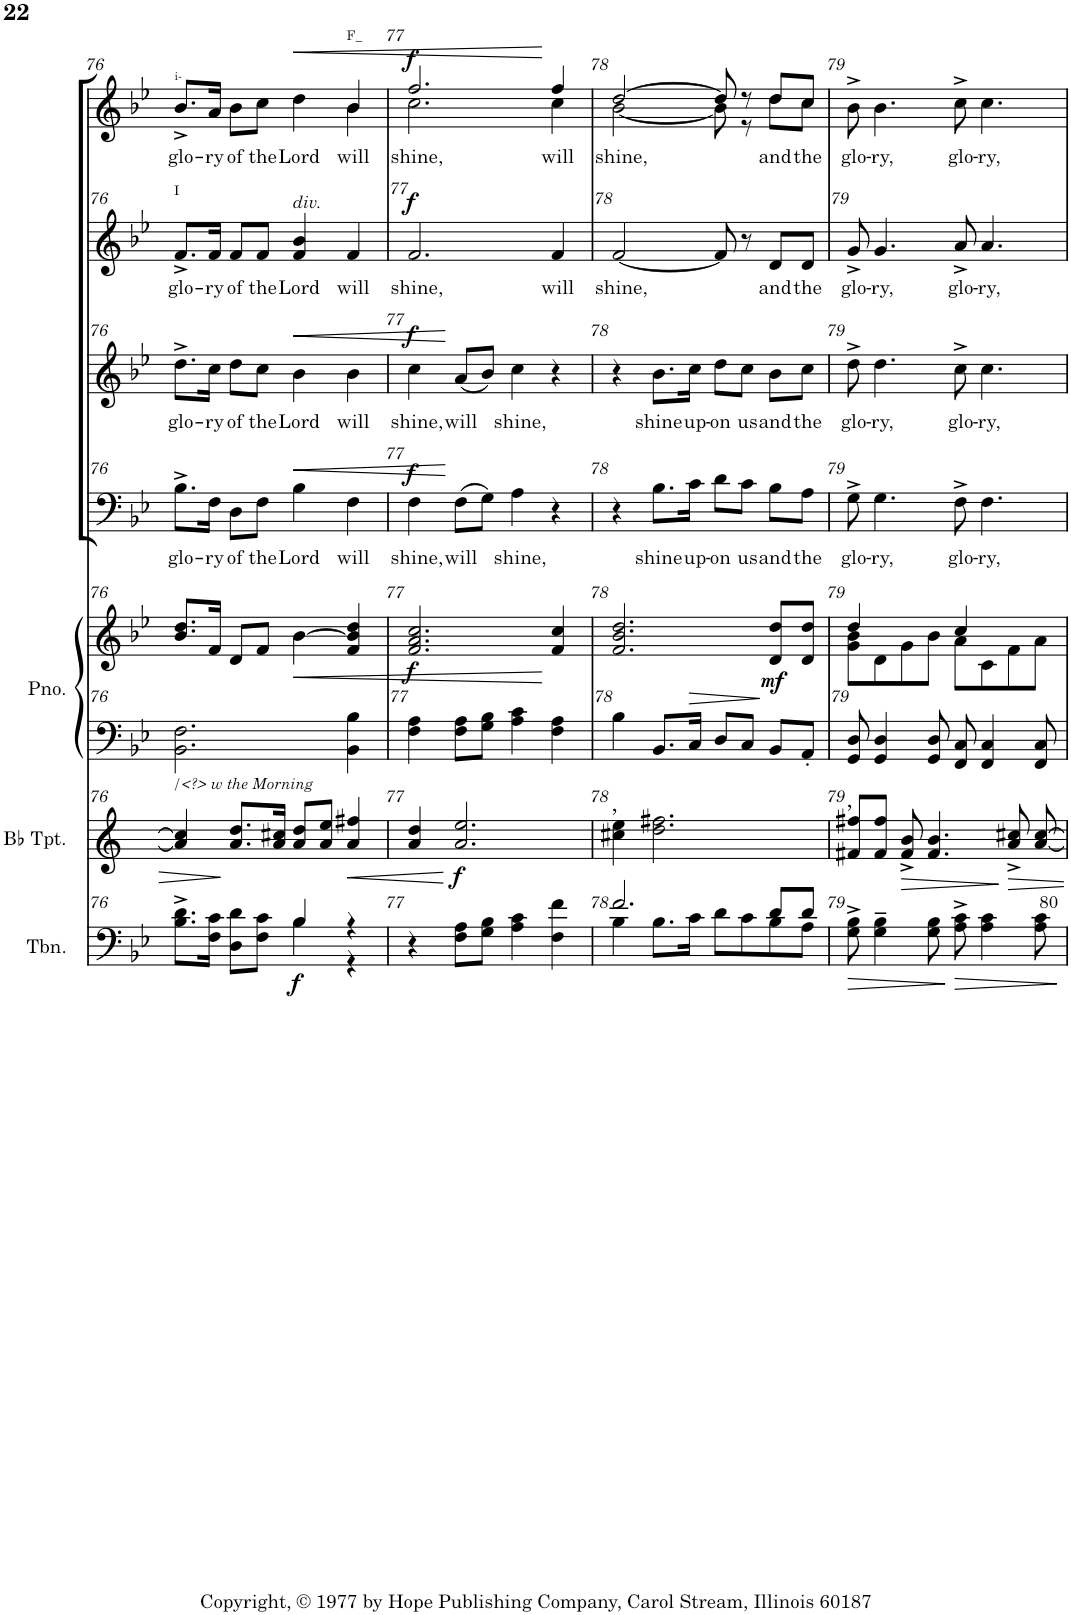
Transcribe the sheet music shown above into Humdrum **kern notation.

**kern	**dynam	**kern	**dynam	**kern	**kern	**dynam	**kern	**text	**dynam	**kern	**text	**dynam	**kern	**text	**dynam	**kern	**text	**dynam
*part7	*part7	*part6	*part6	*part5	*part5	*part5	*part4	*part4	*part4	*part3	*part3	*part3	*part2	*part2	*part2	*part1	*part1	*part1
*staff8	*staff8	*staff7	*staff7	*staff6	*staff5	*staff5/6	*staff4	*staff4	*staff4	*staff3	*staff3	*staff3	*staff2	*staff2	*staff2	*staff1	*staff1	*staff1
*I"Trombone	*	*I"Bb Trumpet	*	*I"Piano	*	*	*I"Bass	*	*	*I"Tenor	*	*	*I"Alto	*	*	*I"Soprano	*	*
*I'Tbn.	*	*I'Bb Tpt.	*	*I'Pno.	*	*	*	*	*	*	*	*	*	*	*	*	*	*
!!LO:PB:g=z
*clefF4	*	*clefG2	*	*clefF4	*clefG2	*	*clefF4	*	*	*clefG2	*	*	*clefG2	*	*	*clefG2	*	*
*	*	*Trd1c2	*	*	*	*	*	*	*	*	*	*	*	*	*	*	*	*
*k[b-e-]	*	*k[]	*	*k[b-e-]	*k[b-e-]	*	*k[b-e-]	*	*	*k[b-e-]	*	*	*k[b-e-]	*	*	*k[b-e-]	*	*
*M4/4	*	*M4/4	*	*M4/4	*M4/4	*	*M4/4	*	*	*M4/4	*	*	*M4/4	*	*	*M4/4	*	*
*met(c)	*	*met(c)	*	*met(c)	*met(c)	*	*met(c)	*	*	*met(c)	*	*	*met(c)	*	*	*met(c)	*	*
=76	=76	=76	=76	=76	=76	=76	=76	=76	=76	=76	=76	=76	=76	=76	=76	=76	=76	=76
*^	*	*^	*	*	*^	*	*	*	*	*	*	*	*	*	*	*	*	*
!	!	!	!	!	!	!	!	!	!	!	!	!	!	!	!	!	!	!	!LO:TX:b:t=I	!	!
!	!	!	!	!	!	!	!	!	!	!	!	!	!	!	!	!	!	!	!LO:TX:a:t=i-	!	!
!	!	!	!	!	!	!LO:TX:b:i:t=/<?> w the Morning	!	!	!	!	!	!	!	!	!	!	!	!	!	!	!
!	!	!	!	!	!	!	!	!	!	!	!LO:LY:b	!	!	!LO:LY:b	!	!	!LO:LY:b	!	!	!LO:LY:b	!
*	*	*	*	*	*	*	*	*	*	*	*	*	*	*	*	*	*	*	*^	*	*
8.B-\^ 8.d\^L	2ryy	.	4a/] 4cc#/]	4ryy	.	2.BB-\ 2.F\	8.b-/ 8.dd/L	2ryy	.	8.B-^\L	glo-	.	8.dd^\L	glo-	.	8.f^/L	glo-	.	8.b-^/L	2ryy	glo-	.
!	!	!	!	!	!	!	!	!	!	!	!LO:LY:b	!	!	!LO:LY:b	!	!	!LO:LY:b	!	!	!	!LO:LY:b	!
16F\ 16c\Jk	.	.	.	.	.	.	16f/Jk	.	.	16F\Jk	-ry	.	16cc\Jk	-ry	.	16f/Jk	-ry	.	16a/Jk	.	-ry	.
!	!	!	!	!	!	!	!	!	!	!	!LO:LY:b	!	!	!LO:LY:b	!	!	!LO:LY:b	!	!	!	!LO:LY:b	!
8D\ 8d\L	.	.	8.a/ 8.dd/L	2ryy	.	.	8d/L	.	.	8D\L	of	.	8dd\L	of	.	8f/L	of	.	8b-\L	.	of	.
!	!	!	!	!	!	!	!	!	!	!	!LO:LY:b	!	!	!LO:LY:b	!	!	!LO:LY:b	!	!	!	!LO:LY:b	!
8F\ 8c\J	.	.	.	.	.	.	8f/J	.	.	8F\J	the	.	8cc\J	the	.	8f/J	the	.	8cc\J	.	the	.
.	.	.	16a/ 16cc#X/Jk	.	.	.	.	.	.	.	.	.	.	.	.	.	.	.	.	.	.	.
!	!	!	!	!	!	!	!	!	!	!	!	!	!	!	!	!LO:TX:a:i:t=div.	!	!	!	!	!	!
!	!	!LO:DY:b	!	!	!	!	!	!	!LO:HP:b	!	!LO:LY:b	!	!	!LO:LY:b	!	!	!LO:LY:b	!	!	!	!LO:LY:b	!
4B-/	4B-\	f	8a/ 8dd/L	.	.	.	[4b-\	2ryy	<	4B-\	Lord	.	4b-\	Lord	.	4f/ 4b-/	Lord	.	4dd\	4ryy	Lord	.
.	.	.	8a/ 8ee/J	.	.	.	.	.	.	.	.	.	.	.	.	.	.	.	.	.	.	.
!	!	!	!	!	!	!	!	!	!	!	!	!	!	!	!	!	!	!	!LO:TX:a:t=F_	!	!	!
!	!	!	!	!	!LO:HP:b	!	!	!	!	!	!LO:LY:b	!	!	!LO:LY:b	!	!	!LO:LY:b	!	!	!	!LO:LY:b	!
4r	4r	.	4a/ 4ff#X/	4ryy	<	4BB-\ 4B-\	4f/ 4b-/] 4dd/	.	.	4F\	will	.	4b-\	will	.	4f/	will	.	4b-/	4b-\	will	.
*	*	*	*	*	*	*	*v	*v	*	*	*	*	*	*	*	*	*	*	*	*	*	*
=77	=77	=77	=77	=77	=77	=77	=77	=77	=77	=77	=77	=77	=77	=77	=77	=77	=77	=77	=77	=77	=77
!	!	!	!	!	!	!	!	!LO:DY:b	!	!LO:LY:b	!LO:DY:a	!	!LO:LY:b	!LO:DY:a	!	!LO:LY:b	!LO:DY:a	!	!	!LO:LY:b	!LO:DY:a
4r	2ryy	.	4a/ 4dd/	4ryy	.	4F\ 4A\	2.f/ 2.a/ 2.cc/	f	4F\	shine,	f	4cc\	shine,	f	2.f/	shine,	f	2.ff/	2.cc\	shine,	f
!	!	!	!	!	!LO:DY:b	!	!	!	!	!LO:LY:b	!	!	!LO:LY:b	!	!	!	!	!	!	!	!
8F\ 8A\L	.	.	2.a/ 2.ee/	2ryy	f	8F\ 8A\L	.	.	(>8F\L	will	.	(8a/L	will	.	.	.	.	.	.	.	.
8G\ 8B-\J	.	.	.	.	.	8G\ 8B-\J	.	.	8G\J)	.	.	8b-/J)	.	.	.	.	.	.	.	.	.
!	!	!	!	!	!	!	!	!	!	!LO:LY:b	!	!	!LO:LY:b	!	!	!	!	!	!	!	!
4A\ 4c\	2ryy	.	.	.	.	4A\ 4c\	.	.	4A\	shine,	.	4cc\	shine,	.	.	.	.	.	.	.	.
!	!	!	!	!	!	!	!	!	!	!	!	!	!	!	!	!LO:LY:b	!	!	!	!LO:LY:b	!
4F\ 4f\	.	.	.	4ryy	.	4F\ 4A\	4f/ 4cc/	.	4r	.	.	4r	.	.	4f/	will	.	4ff/	4cc\	will	.
=78	=78	=78	=78	=78	=78	=78	=78	=78	=78	=78	=78	=78	=78	=78	=78	=78	=78	=78	=78	=78	=78
!	!	!	!LO:TX:a:t=,	!	!	!	!	!	!	!	!	!	!	!	!	!	!	!	!	!	!
!	!	!	!	!	!	!	!	!	!	!	!	!	!	!	!	!LO:LY:b	!	!	!	!LO:LY:b	!
2.f/	4B-\	.	4cc#X\ 4ee\	4ryy	.	4B-\	2.f/ 2.b-/ 2.dd/	.	4r	.	.	4r	.	.	[2f/	shine,	.	[2dd/	[2b-\	shine,	.
!	!	!	!	!	!	!	!	!	!	!LO:LY:b	!	!	!LO:LY:b	!	!	!	!	!	!	!	!
.	8.B-\L	.	2.dd\ 2.ff#X\	2ryy	.	8.BB-/L	.	.	8.B-\L	shine	.	8.b-\L	shine	.	.	.	.	.	.	.	.
!	!	!	!	!	!	!	!	!	!	!LO:LY:b	!	!	!LO:LY:b	!	!	!	!	!	!	!	!
.	16c\Jk	.	.	.	.	16C/Jk	.	.	16c\Jk	up-	.	16cc\Jk	up-	.	.	.	.	.	.	.	.
!	!	!	!	!	!	!	!	!	!	!LO:LY:b	!	!	!LO:LY:b	!	!	!	!	!	!	!	!
.	8d\L	.	.	.	.	8D/L	.	.	8d\L	-on	.	8dd\L	-on	.	8f/]	.	.	8dd/]	8b-\]	.	.
!	!	!	!	!	!	!	!	!	!	!LO:LY:b	!	!	!LO:LY:b	!	!	!	!	!	!	!	!
.	8c\	.	.	.	.	8C/J	.	.	8c\J	us	.	8cc\J	us	.	8r	.	.	8r	8r	.	.
!	!	!	!	!	!	!	!	!LO:DY:n=1:b	!	!LO:LY:b	!	!	!LO:LY:b	!	!	!LO:LY:b	!	!	!	!LO:LY:b	!
8d/L	8B-\	.	.	4ryy	.	8BB-/L	8d/ 8dd/L	[ mf	8B-\L	and	.	8b-\L	and	.	8d/L	and	.	8dd/L	8dd\L	and	.
!	!	!	!	!	!	!	!	!	!	!LO:LY:b	!	!	!LO:LY:b	!	!	!LO:LY:b	!	!	!	!LO:LY:b	!
8d/J	8A\J	.	.	.	.	8AA'/J	8d/ 8dd/J	.	8A\J	the	.	8cc\J	the	.	8d/J	the	.	8cc/J	8cc\J	the	.
=79	=79	=79	=79	=79	=79	=79	=79	=79	=79	=79	=79	=79	=79	=79	=79	=79	=79	=79	=79	=79	=79
!	!	!	!LO:TX:a:t=,	!	!	!	!	!	!	!	!	!	!	!	!	!	!	!	!	!	!
!	!	!LO:HP:b	!	!	!	!	!	!	!	!LO:LY:b	!	!	!LO:LY:b	!	!	!LO:LY:b	!	!	!	!LO:LY:b	!
*	*	*	*	*	*	*	*^	*	*	*	*	*	*	*	*	*	*	*v	*v	*	*
8G\^ 8B-\^	2ryy	>	8ff#X/L	4f#X/	.	8GG/ 8D/	4dd/	8g\ 8b-\L	.	8G^\	glo-	.	8dd^\	glo-	.	8g^/	glo-	.	8b-^\	glo-	.
!	!	!	!	!	!	!	!	!	!	!	!LO:LY:b	!	!	!LO:LY:b	!	!	!LO:LY:b	!	!	!LO:LY:b	!
4G\~ 4B-\~	.	.	8f#/ 8ff#/J	.	.	4GG/ 4D/	.	8d\	.	4.G\	-ry,	.	4.dd\	-ry,	.	4.g/	-ry,	.	4.b-\	-ry,	.
.	.	.	8f#/^ 8b/^	2ryy	.	.	4ryy	8g\	.	.	.	.	.	.	.	.	.	.	.	.	.
8G\ 8B-\	.	.	4.f#/ 4.b/	.	.	8GG/ 8D/	.	8b-\J	.	.	.	.	.	.	.	.	.	.	.	.	.
!	!	!	!	!	!	!	!	!	!	!	!LO:LY:b	!	!	!LO:LY:b	!	!	!LO:LY:b	!	!	!LO:LY:b	!
8A\^ 8c\^	2ryy	.	.	.	.	8FF/ 8C/	4cc/	8a\L	.	8F^\	glo-	.	8cc^\	glo-	.	8a^/	glo-	.	8cc^\	glo-	.
!	!	!	!	!	!	!	!	!	!	!	!LO:LY:b	!	!	!LO:LY:b	!	!	!LO:LY:b	!	!	!LO:LY:b	!
4A\ 4c\	.	.	.	.	.	4FF/ 4C/	.	8c\	.	4.F\	-ry,	.	4.cc\	-ry,	.	4.a/	-ry,	.	4.cc\	-ry,	.
.	.	.	8a/^ 8cc#X/^	4ryy	[	.	4ryy	8f\	.	.	.	.	.	.	.	.	.	.	.	.	.
!LO:TX:a:t=80	!	!	!	!	!	!	!	!	!	!	!	!	!	!	!	!	!	!	!	!	!
8A\ 8c\	.	.	[8a/ [8cc#/	.	.	8FF/ 8C/	.	8a\J	.	.	.	.	.	.	.	.	.	.	.	.	.
*v	*v	*	*	*	*	*	*v	*v	*	*	*	*	*	*	*	*	*	*	*	*	*
*	*	*v	*v	*	*	*	*	*	*	*	*	*	*	*	*	*	*	*	*
.	]	.	.	.	.	.	.	.	.	.	.	.	.	.	.	.	.	.
=	=	=	=	=	=	=	=	=	=	=	=	=	=	=	=	=	=	=
*-	*-	*-	*-	*-	*-	*-	*-	*-	*-	*-	*-	*-	*-	*-	*-	*-	*-	*-
